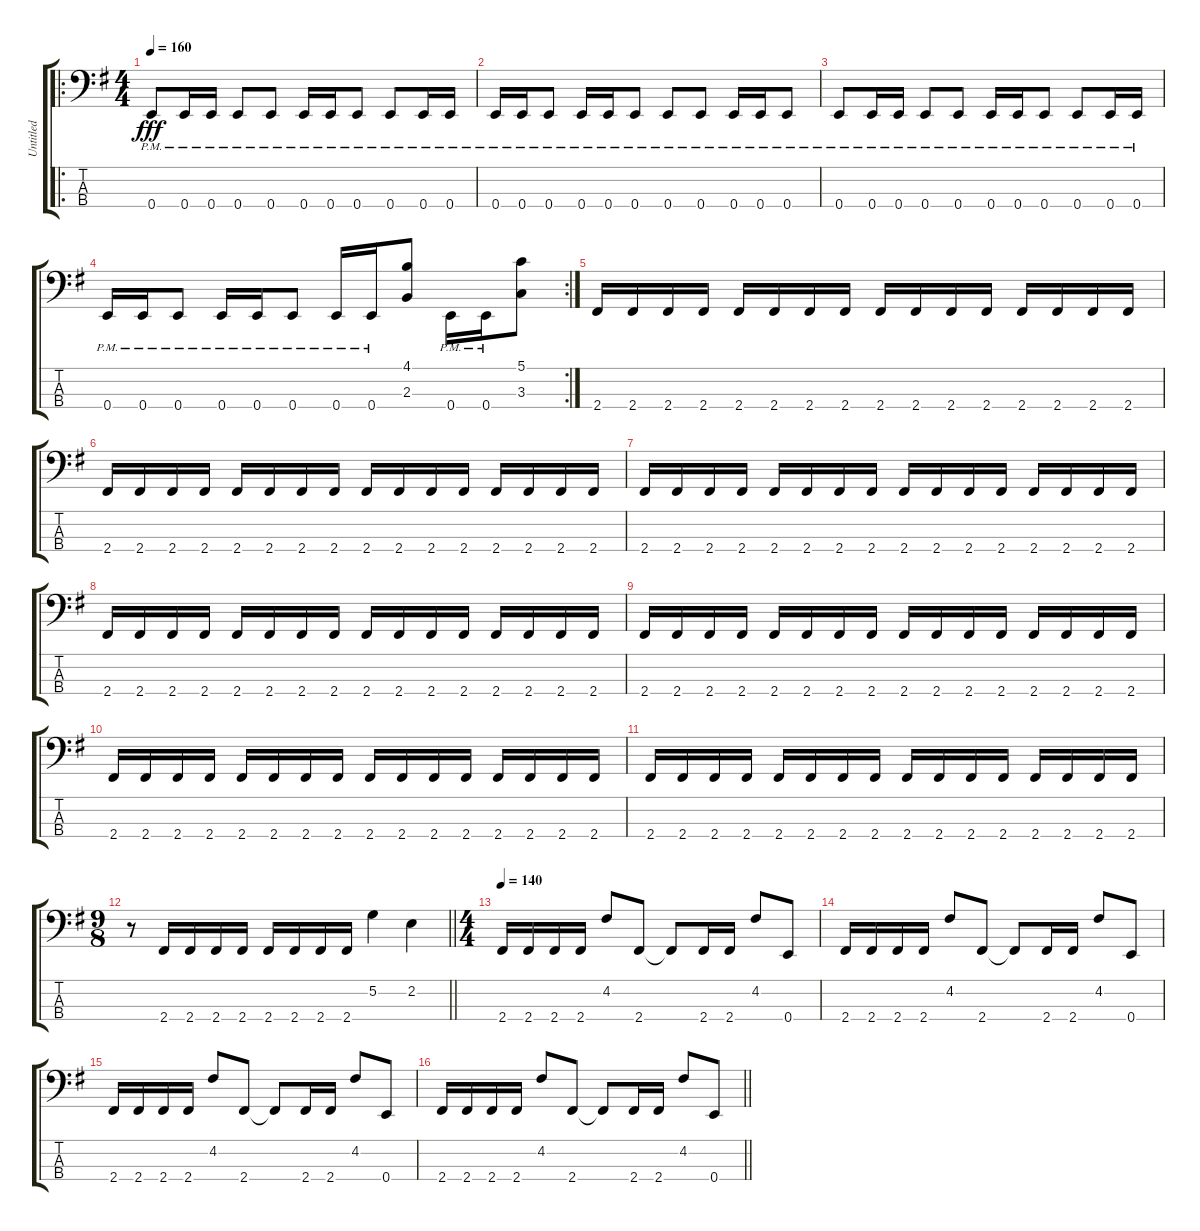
\track ("Untitled" "Untitled") {instrument electricbasspick}
\staff {score tabs}
\tuning (G2 D2 A1 E1) {hide}
\ro
\ts (4 4)
\tempo 160
\clef f4
\ks g
0.4{pm}.8{dy fff} 0.4{pm}.16 0.4{pm}.16 0.4{pm}.8 0.4{pm}.8 0.4{pm}.16 0.4{pm}.16 0.4{pm}.8 0.4{pm}.8 0.4{pm}.16 0.4{pm}.16 |
0.4{pm}.16 0.4{pm}.16 0.4{pm}.8 0.4{pm}.16 0.4{pm}.16 0.4{pm}.8 0.4{pm}.8 0.4{pm}.8 0.4{pm}.16 0.4{pm}.16 0.4{pm}.8 |
0.4{pm}.8 0.4{pm}.16 0.4{pm}.16 0.4{pm}.8 0.4{pm}.8 0.4{pm}.16 0.4{pm}.16 0.4{pm}.8 0.4{pm}.8 0.4{pm}.16 0.4{pm}.16 |
\rc 2
0.4{pm}.16 0.4{pm}.16 0.4{pm}.8 0.4{pm}.16 0.4{pm}.16 0.4{pm}.8 0.4{pm}.16 0.4{pm}.16 (4.1 2.3).8 0.4{pm}.16 0.4{pm}.16 (5.1 3.3).8 |
2.4.16 2.4.16 2.4.16 2.4.16 2.4.16 2.4.16 2.4.16 2.4.16 2.4.16 2.4.16 2.4.16 2.4.16 2.4.16 2.4.16 2.4.16 2.4.16 |
2.4.16 2.4.16 2.4.16 2.4.16 2.4.16 2.4.16 2.4.16 2.4.16 2.4.16 2.4.16 2.4.16 2.4.16 2.4.16 2.4.16 2.4.16 2.4.16 |
2.4.16 2.4.16 2.4.16 2.4.16 2.4.16 2.4.16 2.4.16 2.4.16 2.4.16 2.4.16 2.4.16 2.4.16 2.4.16 2.4.16 2.4.16 2.4.16 |
2.4.16 2.4.16 2.4.16 2.4.16 2.4.16 2.4.16 2.4.16 2.4.16 2.4.16 2.4.16 2.4.16 2.4.16 2.4.16 2.4.16 2.4.16 2.4.16 |
2.4.16 2.4.16 2.4.16 2.4.16 2.4.16 2.4.16 2.4.16 2.4.16 2.4.16 2.4.16 2.4.16 2.4.16 2.4.16 2.4.16 2.4.16 2.4.16 |
2.4.16 2.4.16 2.4.16 2.4.16 2.4.16 2.4.16 2.4.16 2.4.16 2.4.16 2.4.16 2.4.16 2.4.16 2.4.16 2.4.16 2.4.16 2.4.16 |
2.4.16 2.4.16 2.4.16 2.4.16 2.4.16 2.4.16 2.4.16 2.4.16 2.4.16 2.4.16 2.4.16 2.4.16 2.4.16 2.4.16 2.4.16 2.4.16 |
\ts (9 8)
\barLineRight lightlight
r.8 2.4.16 2.4.16 2.4.16 2.4.16 2.4.16 2.4.16 2.4.16 2.4.16 5.2.4 2.2.4 |
\ts (4 4)
\tempo 140
2.4.16 2.4.16 2.4.16 2.4.16 4.2.8 2.4.8 2.4{t}.8 2.4.16 2.4.16 4.2.8 0.4.8 |
2.4.16 2.4.16 2.4.16 2.4.16 4.2.8 2.4.8 2.4{t}.8 2.4.16 2.4.16 4.2.8 0.4.8 |
2.4.16 2.4.16 2.4.16 2.4.16 4.2.8 2.4.8 2.4{t}.8 2.4.16 2.4.16 4.2.8 0.4.8 |
\barLineRight lightlight
2.4.16 2.4.16 2.4.16 2.4.16 4.2.8 2.4.8 2.4{t}.8 2.4.16 2.4.16 4.2.8 0.4.8
